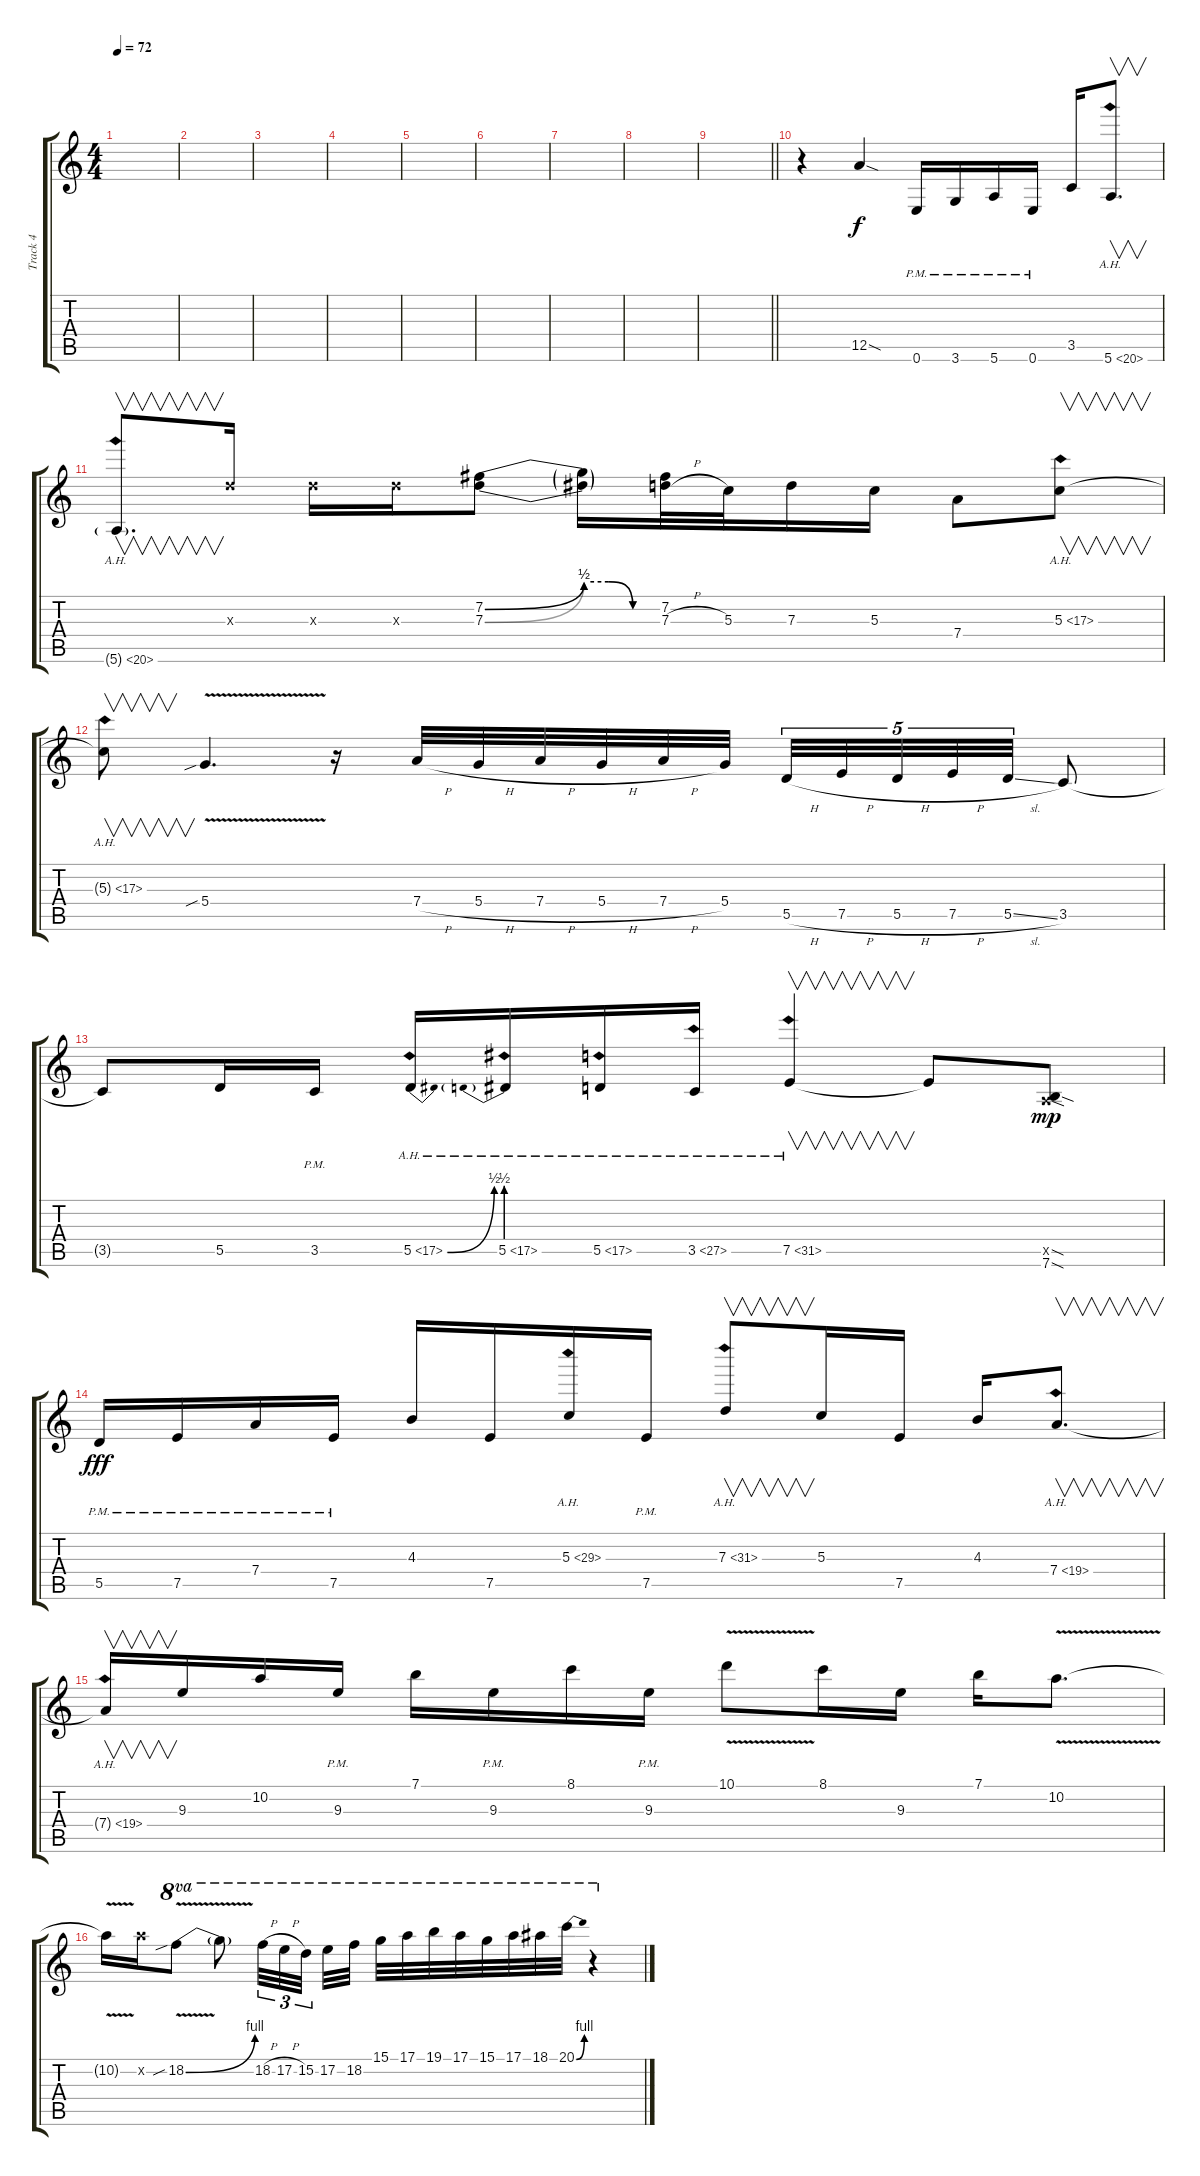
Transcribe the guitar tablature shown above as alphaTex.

\track ("Track 4" "Track 4") {instrument distortionguitar}
\staff {score tabs}
\tuning (E4 B3 G3 D3 A2 E2) {hide}
\ts (4 4)
\tempo 72
\clef g2
\ks c
|
|
|
|
|
|
|
|
\barLineRight lightlight
|
r.4 12.5{sod}.4 0.6{pm}.16 3.6{pm}.16 5.6{pm}.16 0.6{pm}.16 3.5.16 5.6{ah 15}.8{v d} |
5.6{ah 15 g}.8{v d} 7.3{x}.16 7.3{x}.16 7.3{x}.16 (7.2{be (bend 0 0 60 2)} 7.3{be (bend 0 0 60 2)}).8 (7.2{be (custom 0 2 20 2 40 0 60 0) t} 7.3{be (custom 0 2 20 2 40 0 60 0) t}).16 (7.2 7.3{h}).32 5.3.32 7.3.16 5.3.16 7.4.8 5.3{ah 12}.8{v} |
5.3{ah 12 t}.8{v} 5.4{v sib}.4{d} r.16 7.4{h}.32 5.4{h}.32 7.4{h}.32 5.4{h}.32 7.4{h}.32 5.4.32 5.5{h}.32{tu (5 4)} 7.5{h}.32{tu (5 4)} 5.5{h}.32{tu (5 4)} 7.5{h}.32{tu (5 4)} 5.5{sl}.32{tu (5 4)} 3.5.8 |
3.5{t}.8 5.5.16 3.5{pm}.16 5.5{be (bend 0 0 60 2) ah 12}.16 5.5{be (prebend 0 2 60 2) ah 12}.16 5.5{ah 12}.16 3.5{ah 24}.16 7.5{ah 24}.4{v} 7.5{t}.8 (0.5{sod x} 7.6{sod}).8{dy mp} |
5.5{pm}.16{dy fff} 7.5{pm}.16 7.4{pm}.16 7.5{pm}.16 4.3.16 7.5.16 5.3{ah 24}.16 7.5{pm}.16 7.3{ah 24}.8{v} 5.3.16 7.5.16 4.3.16 7.4{ah 12}.8{v d} |
7.4{ah 12 t}.16{v} 9.3.16 10.2.16 9.3{pm}.16 7.1.16 9.3{pm}.16 8.1.16 9.3{pm}.16 10.1{v}.8 8.1.16 9.3.16 7.1.16 10.2{v}.8{d} |
10.2{v t}.16 10.2{x}.16 18.2{be (bend 0 0 60 4) v sib}.8{ot 8va} 18.2{t}.8{ot 8va} 18.2{h}.32{tu (3 2) ot 8va} 17.2{h}.32{tu (3 2) ot 8va} 15.2.32{tu (3 2) ot 8va beam splitsecondary} 17.2.32{ot 8va} 18.2.32{ot 8va} 15.1.32{ot 8va} 17.1.32{ot 8va} 19.1.32{ot 8va} 17.1.32{ot 8va} 15.1.32{ot 8va} 17.1.32{ot 8va} 18.1.32{ot 8va} 20.1{be (bend 0 0 60 4)}.32{ot 8va} r.4{ot 8va}
